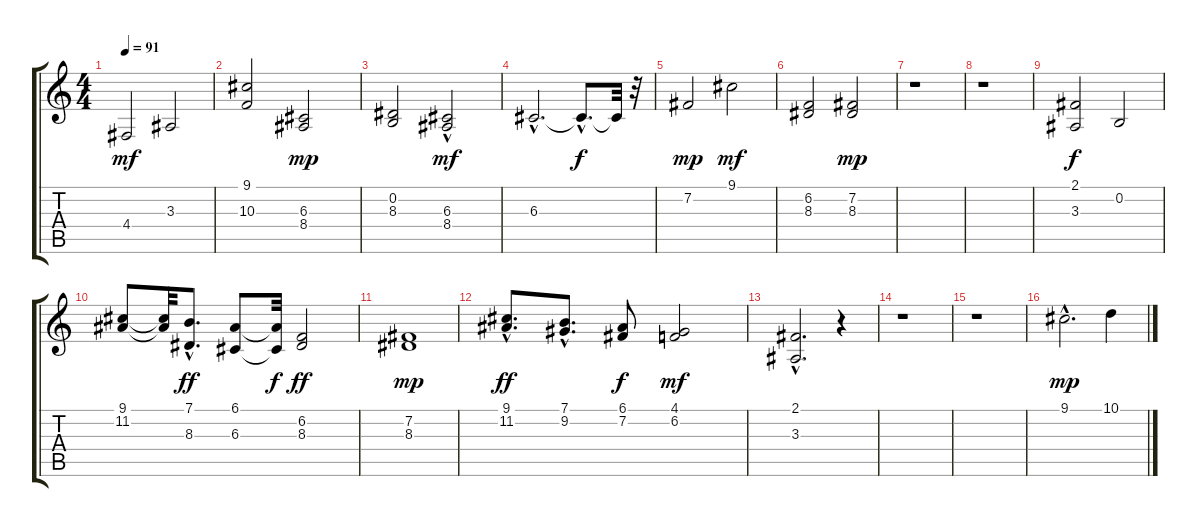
\track "" {instrument stringensemble2}
\staff {score tabs}
\tuning (E4 B3 G3 D3 A2 E2) {hide}
\ts (4 4)
\tempo 91
\clef g2
\ks c
4.4.2{dy mf} 3.3.2 |
(9.1 10.3).2 (6.3 8.4).2{dy mp} |
(0.2 8.3).2 (6.3{hac} 8.4).2{dy mf} |
6.3{hac}.2{d} 6.3{hac t}.8{d dy f} 6.3{t}.32 r.32 |
7.2.2{dy mp} 9.1.2{dy mf} |
(6.2 8.3).2 (7.2 8.3).2{dy mp} |
r.1 |
r.1 |
(2.1 3.3).2{dy f} 0.2.2 |
(9.1 11.2).8 (9.1{t} 11.2{t}).32 (7.1{hac} 8.3{hac}).8{d dy ff} (6.1 6.3).8 (6.1{t} 6.3{t}).32{dy f} (6.2 8.3).2{dy ff} |
(7.2 8.3).1{dy mp} |
(9.1 11.2{hac}).8{d dy ff} (7.1{hac} 9.2{hac}).8{d} (6.1 7.2).8{dy f} (4.1 6.2).2{dy mf} |
(2.1{hac} 3.3{hac}).2{d} r.4 |
r.1 |
r.1 |
9.1{hac}.2{d dy mp} 10.1.4
